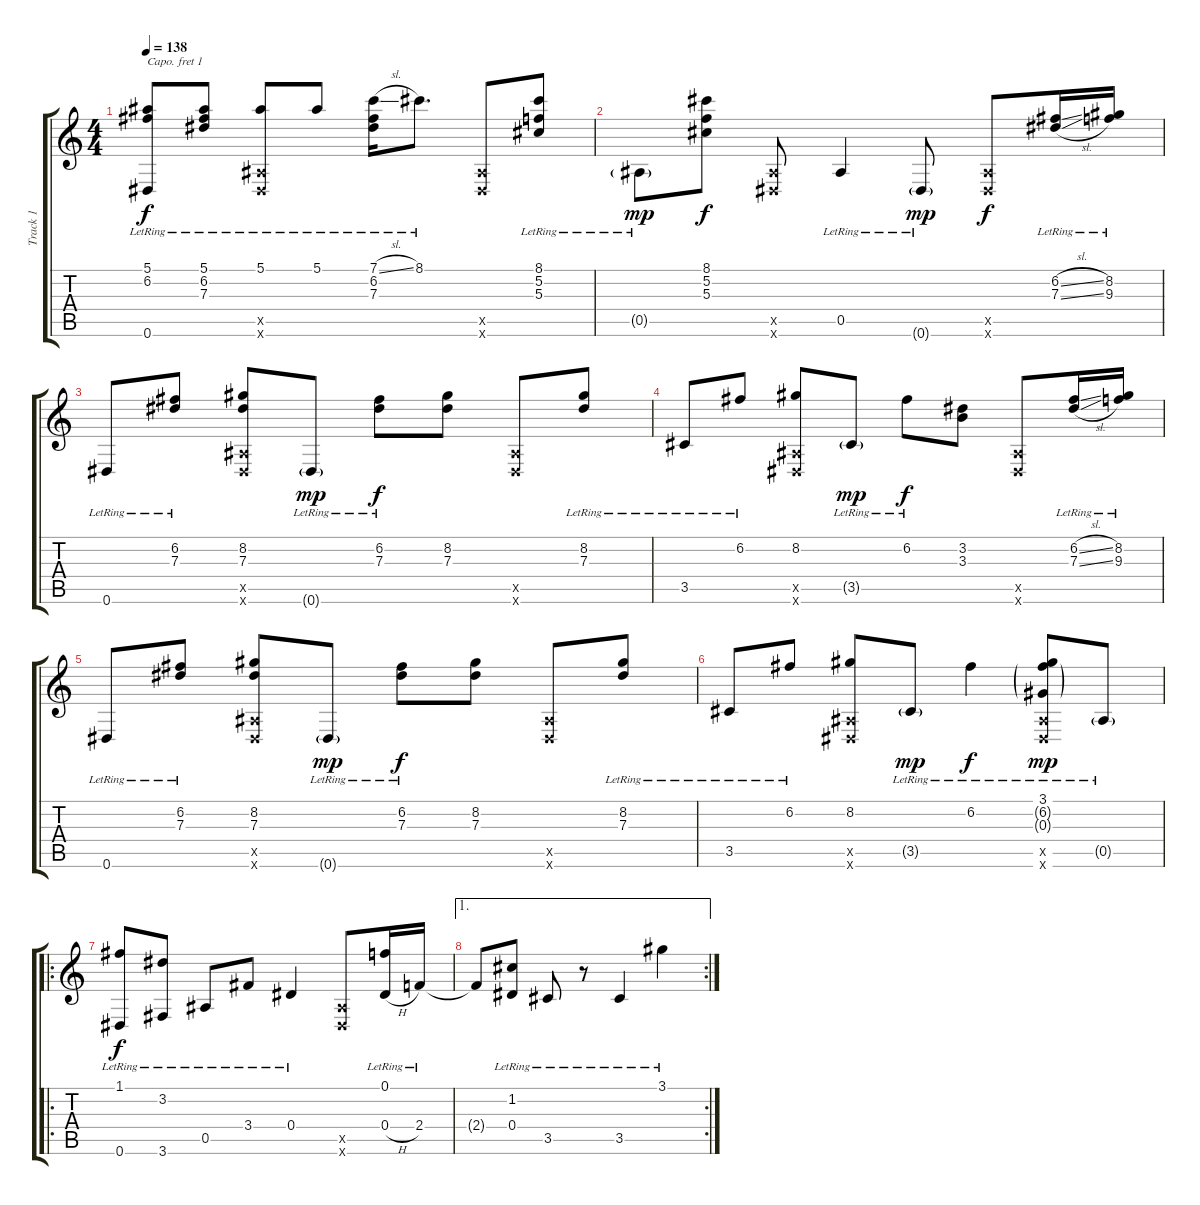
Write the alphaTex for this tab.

\track ("Track 1" "Track 1") {instrument acousticguitarsteel}
\staff {score tabs}
\capo 1
\tuning (E4 B3 G3 D3 A2 D2) {hide}
\ts (4 4)
\tempo 138
\clef g2
\ks c
(5.1{t} 6.2{t} 0.6{lr}).8{dy f} (5.1{lr} 6.2{lr} 7.3{lr}).8 (5.1{lr} 0.5{x} 0.6{x}).8 5.1{lr}.8 (7.1{sl lr} 6.2{lr} 7.3{lr}).16 8.1{lr}.8{d} (0.5{x} 0.6{x}).8 (8.1{lr} 5.2{lr} 5.3{lr}).8 |
0.5{g lr}.8{dy mp} (8.1 5.2 5.3).8{dy f} (0.5{x} 0.6{x}).8 0.5{lr}.4 0.6{g lr}.8{dy mp} (0.5{x} 0.6{x}).8{dy f} (6.2{sl lr} 7.3{sl lr}).16 (8.2{lr} 9.3{lr}).16 |
0.6{lr}.8 (6.2{lr} 7.3{lr}).8 (8.2 7.3 0.5{x} 0.6{x}).8 0.6{g lr}.8{dy mp} (6.2{lr} 7.3{lr}).8{dy f} (8.2 7.3).8 (0.5{x} 0.6{x}).8 (8.2{lr} 7.3{lr}).8 |
3.5{lr}.8 6.2{lr}.8 (8.2 0.5{x} 0.6{x}).8 3.5{g lr}.8{dy mp} 6.2{lr}.8{dy f} (3.2 3.3).8 (0.5{x} 0.6{x}).8 (6.2{sl lr} 7.3{sl lr}).16 (8.2{lr} 9.3{lr}).16 |
0.6{lr}.8 (6.2{lr} 7.3{lr}).8 (8.2 7.3 0.5{x} 0.6{x}).8 0.6{g lr}.8{dy mp} (6.2{lr} 7.3{lr}).8{dy f} (8.2 7.3).8 (0.5{x} 0.6{x}).8 (8.2{lr} 7.3{lr}).8 |
3.5{lr}.8 6.2{lr}.8 (8.2 0.5{x} 0.6{x}).8 3.5{g lr}.8{dy mp} 6.2{lr}.4{dy f} (3.1{lr} 6.2{g lr} 0.3{g lr} 0.5{x} 0.6{x}).8{dy mp} 0.5{g lr}.8 |
\ro
(1.1{lr} 0.6{lr}).8{dy f} (3.2{lr} 3.6{lr}).8 0.5{lr}.8 3.4{lr}.8 0.4{lr}.4 (0.5{x} 0.6{x}).8 (0.1{lr} 0.4{h lr}).16 2.4{lr}.16 |
\ae 1
\rc 2
2.4{t}.8 (1.2{lr} 0.4{lr}).8 3.5{lr}.8 r.8 3.5{lr}.4 3.1{lr}.4
